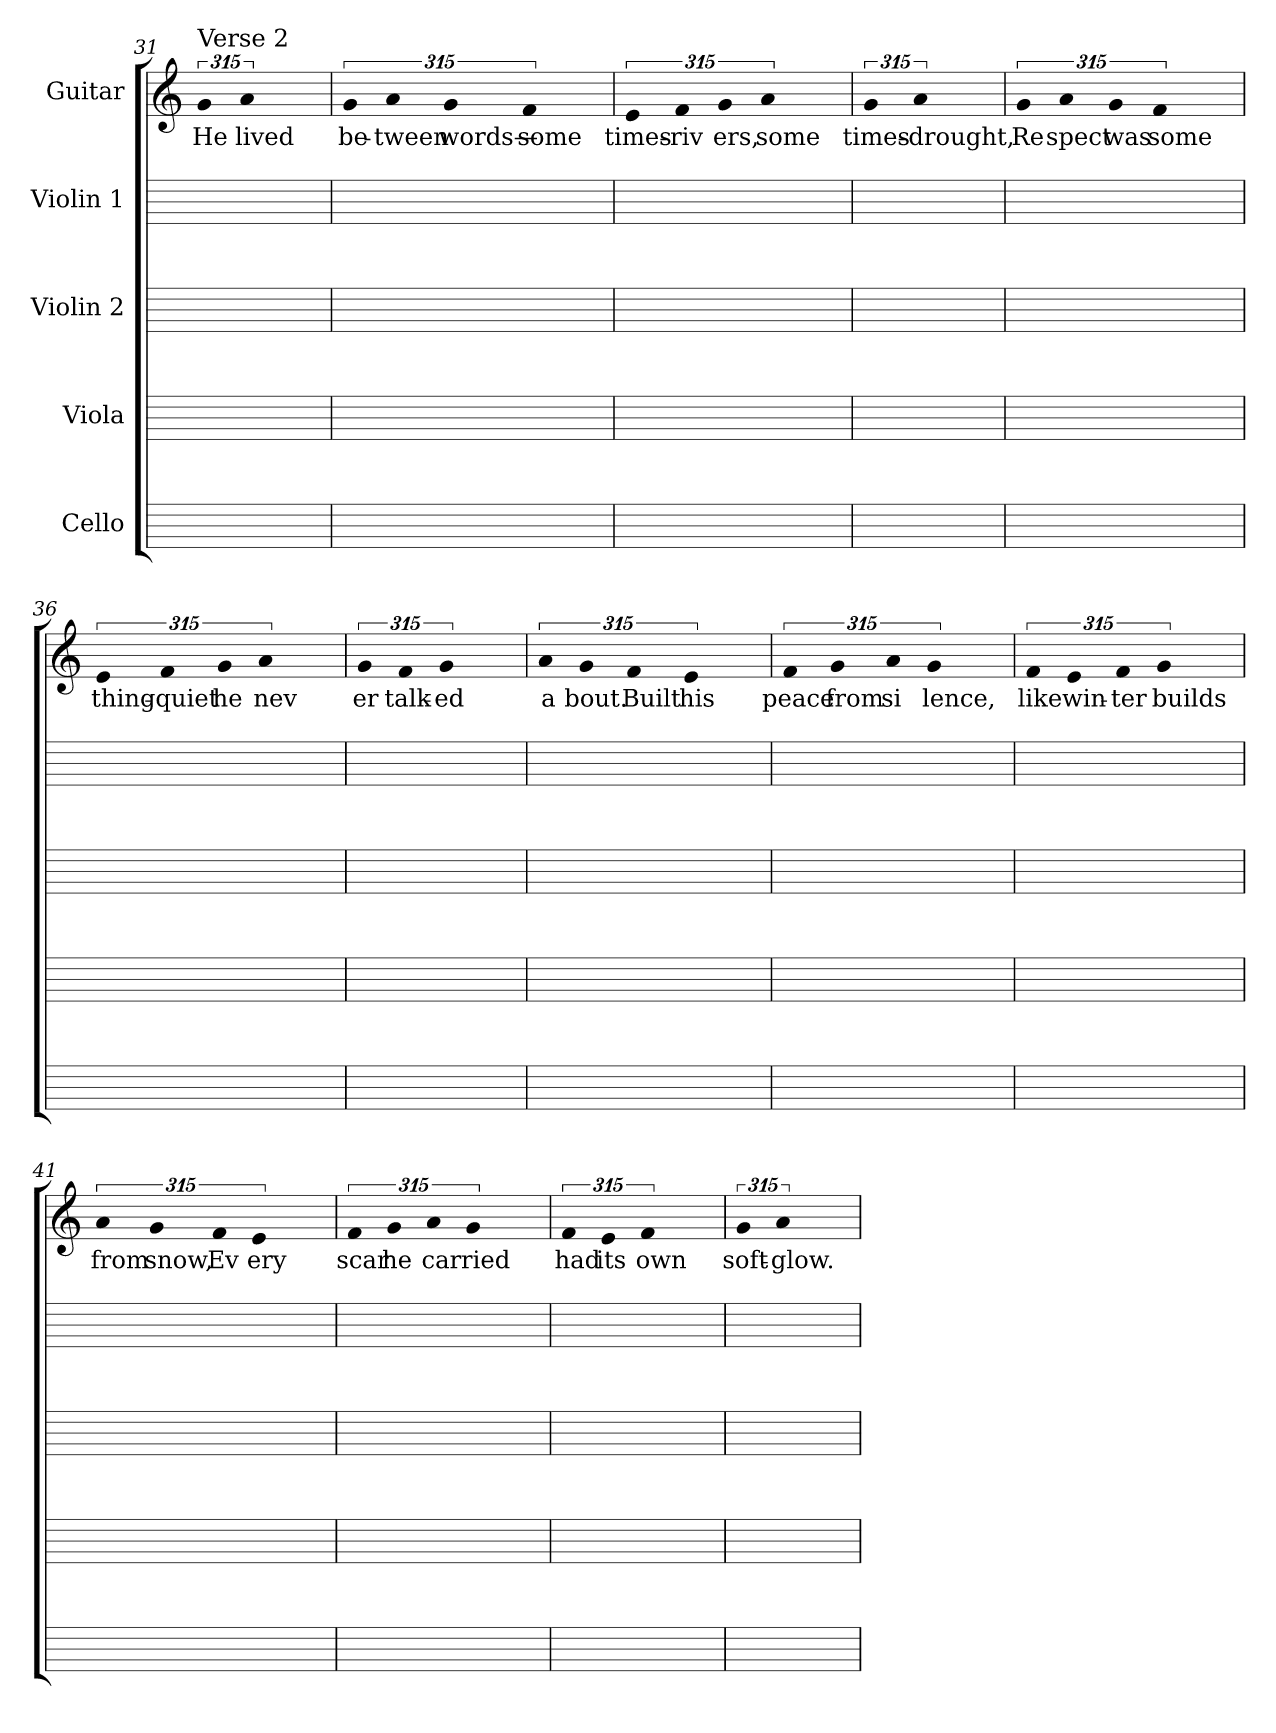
**kern	**kern	**kern	**kern	**kern	**text
*part5	*part4	*part3	*part2	*part1	*part1
*staff5	*staff4	*staff3	*staff2	*staff1	*staff1
*I"Cello	*I"Viola	*I"Violin 2	*I"Violin 1	*I"Guitar	*
=31	=31	=31	=31	=31	=31
!	!	!	!	!LO:TX:a:t=Verse 2	!
!	!	!	!	!LO:N:vis=2	!
4ryy	4ryy	4ryy	4ryy	20160g	He
!	!	!	!	!LO:N:vis=2	!
.	.	.	.	20160a	lived
.	.	.	.	10080%2519ryy	.
=32	=32	=32	=32	=32	=32
!	!	!	!	!LO:N:vis=4	!
4ryy	4ryy	4ryy	4ryy	40320g	be-
!	!	!	!	!LO:N:vis=4	!
.	.	.	.	40320a	-tween
!	!	!	!	!LO:N:vis=4	!
.	.	.	.	40320g	words—
!	!	!	!	!LO:N:vis=4	!
.	.	.	.	40320f	some
.	.	.	.	10080%2519ryy	.
=33	=33	=33	=33	=33	=33
!	!	!	!	!LO:N:vis=4	!
4ryy	4ryy	4ryy	4ryy	40320e	times-
!	!	!	!	!LO:N:vis=4	!
.	.	.	.	40320f	-riv
!	!	!	!	!LO:N:vis=4	!
.	.	.	.	40320g	ers,
!	!	!	!	!LO:N:vis=4	!
.	.	.	.	40320a	some
.	.	.	.	10080%2519ryy	.
=34	=34	=34	=34	=34	=34
!	!	!	!	!LO:N:vis=2	!
4ryy	4ryy	4ryy	4ryy	20160g	times-
!	!	!	!	!LO:N:vis=2	!
.	.	.	.	20160a	-drought,
.	.	.	.	10080%2519ryy	.
=35	=35	=35	=35	=35	=35
!	!	!	!	!LO:N:vis=4	!
4ryy	4ryy	4ryy	4ryy	40320g	Re
!	!	!	!	!LO:N:vis=4	!
.	.	.	.	40320a	spect
!	!	!	!	!LO:N:vis=4	!
.	.	.	.	40320g	was
!	!	!	!	!LO:N:vis=4	!
.	.	.	.	40320f	some
.	.	.	.	10080%2519ryy	.
=36	=36	=36	=36	=36	=36
!	!	!	!	!LO:N:vis=4	!
4ryy	4ryy	4ryy	4ryy	40320e	thing-
!	!	!	!	!LO:N:vis=4	!
.	.	.	.	40320f	-quiet
!	!	!	!	!LO:N:vis=4	!
.	.	.	.	40320g	he
!	!	!	!	!LO:N:vis=4	!
.	.	.	.	40320a	nev
.	.	.	.	10080%2519ryy	.
=37	=37	=37	=37	=37	=37
!	!	!	!	!LO:N:vis=4	!
4ryy	4ryy	4ryy	4ryy	40320g	er
!	!	!	!	!LO:N:vis=4	!
.	.	.	.	40320f	talk-
!	!	!	!	!LO:N:vis=2	!
.	.	.	.	20160g	-ed
.	.	.	.	10080%2519ryy	.
=38	=38	=38	=38	=38	=38
!	!	!	!	!LO:N:vis=4	!
4ryy	4ryy	4ryy	4ryy	40320a	a
!	!	!	!	!LO:N:vis=4	!
.	.	.	.	40320g	bout.
!	!	!	!	!LO:N:vis=4	!
.	.	.	.	40320f	Built
!	!	!	!	!LO:N:vis=4	!
.	.	.	.	40320e	his
.	.	.	.	10080%2519ryy	.
=39	=39	=39	=39	=39	=39
!	!	!	!	!LO:N:vis=4	!
4ryy	4ryy	4ryy	4ryy	40320f	peace
!	!	!	!	!LO:N:vis=4	!
.	.	.	.	40320g	from
!	!	!	!	!LO:N:vis=4	!
.	.	.	.	40320a	si
!	!	!	!	!LO:N:vis=4	!
.	.	.	.	40320g	lence,
.	.	.	.	10080%2519ryy	.
=40	=40	=40	=40	=40	=40
!	!	!	!	!LO:N:vis=4	!
4ryy	4ryy	4ryy	4ryy	40320f	like
!	!	!	!	!LO:N:vis=4	!
.	.	.	.	40320e	win-
!	!	!	!	!LO:N:vis=4	!
.	.	.	.	40320f	-ter
!	!	!	!	!LO:N:vis=4	!
.	.	.	.	40320g	builds
.	.	.	.	10080%2519ryy	.
=41	=41	=41	=41	=41	=41
!	!	!	!	!LO:N:vis=4	!
4ryy	4ryy	4ryy	4ryy	40320a	from
!	!	!	!	!LO:N:vis=4	!
.	.	.	.	40320g	snow,
!	!	!	!	!LO:N:vis=4	!
.	.	.	.	40320f	Ev
!	!	!	!	!LO:N:vis=4	!
.	.	.	.	40320e	ery
.	.	.	.	10080%2519ryy	.
=42	=42	=42	=42	=42	=42
!	!	!	!	!LO:N:vis=4	!
4ryy	4ryy	4ryy	4ryy	40320f	scar
!	!	!	!	!LO:N:vis=4	!
.	.	.	.	40320g	he
!	!	!	!	!LO:N:vis=4	!
.	.	.	.	40320a	car
!	!	!	!	!LO:N:vis=4	!
.	.	.	.	40320g	ried
.	.	.	.	10080%2519ryy	.
=43	=43	=43	=43	=43	=43
!	!	!	!	!LO:N:vis=2	!
4ryy	4ryy	4ryy	4ryy	20160f	had
!	!	!	!	!LO:N:vis=4	!
.	.	.	.	40320e	its
!	!	!	!	!LO:N:vis=4	!
.	.	.	.	40320f	own
.	.	.	.	10080%2519ryy	.
=44	=44	=44	=44	=44	=44
!	!	!	!	!LO:N:vis=2	!
4ryy	4ryy	4ryy	4ryy	20160g	soft-
!	!	!	!	!LO:N:vis=2	!
.	.	.	.	20160a	-glow.
.	.	.	.	10080%2519ryy	.
=	=	=	=	=	=
*-	*-	*-	*-	*-	*-
